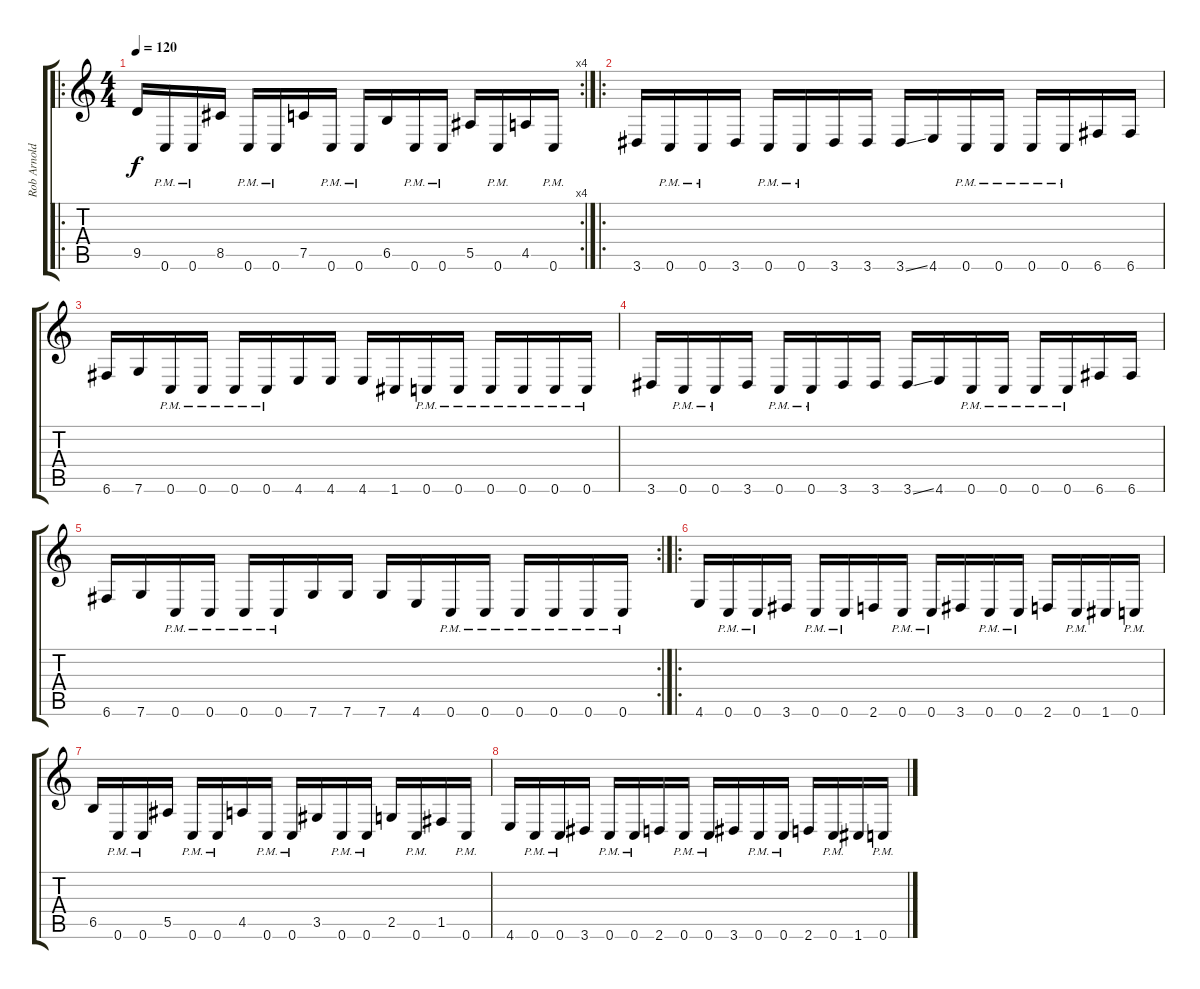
\track ("Rob Arnold" "Rob Arnold") {instrument distortionguitar}
\staff {score tabs}
\tuning (C4 G3 Eb3 Bb2 F2 C2) {hide}
\ro
\rc 4
\ts (4 4)
\tempo 120
\clef g2
\ks c
9.5.16{dy f} 0.6{pm}.16 0.6{pm}.16 8.5.16 0.6{pm}.16 0.6{pm}.16 7.5.16 0.6{pm}.16 0.6{pm}.16 6.5.16 0.6{pm}.16 0.6{pm}.16 5.5.16 0.6{pm}.16 4.5.16 0.6{pm}.16 |
\ro
3.6.16 0.6{pm}.16 0.6{pm}.16 3.6.16 0.6{pm}.16 0.6{pm}.16 3.6.16 3.6.16 3.6{ss}.16 4.6.16 0.6{pm}.16 0.6{pm}.16 0.6{pm}.16 0.6{pm}.16 6.6.16 6.6.16 |
6.6.16 7.6.16 0.6{pm}.16 0.6{pm}.16 0.6{pm}.16 0.6{pm}.16 4.6.16 4.6.16 4.6.16 1.6.16 0.6{pm}.16 0.6{pm}.16 0.6{pm}.16 0.6{pm}.16 0.6{pm}.16 0.6{pm}.16 |
3.6.16 0.6{pm}.16 0.6{pm}.16 3.6.16 0.6{pm}.16 0.6{pm}.16 3.6.16 3.6.16 3.6{ss}.16 4.6.16 0.6{pm}.16 0.6{pm}.16 0.6{pm}.16 0.6{pm}.16 6.6.16 6.6.16 |
\rc 2
6.6.16 7.6.16 0.6{pm}.16 0.6{pm}.16 0.6{pm}.16 0.6{pm}.16 7.6.16 7.6.16 7.6.16 4.6.16 0.6{pm}.16 0.6{pm}.16 0.6{pm}.16 0.6{pm}.16 0.6{pm}.16 0.6{pm}.16 |
\ro
4.6.16 0.6{pm}.16 0.6{pm}.16 3.6.16 0.6{pm}.16 0.6{pm}.16 2.6.16 0.6{pm}.16 0.6{pm}.16 3.6.16 0.6{pm}.16 0.6{pm}.16 2.6.16 0.6{pm}.16 1.6.16 0.6{pm}.16 |
6.5.16 0.6{pm}.16 0.6{pm}.16 5.5.16 0.6{pm}.16 0.6{pm}.16 4.5.16 0.6{pm}.16 0.6{pm}.16 3.5.16 0.6{pm}.16 0.6{pm}.16 2.5.16 0.6{pm}.16 1.5.16 0.6{pm}.16 |
4.6.16 0.6{pm}.16 0.6{pm}.16 3.6.16 0.6{pm}.16 0.6{pm}.16 2.6.16 0.6{pm}.16 0.6{pm}.16 3.6.16 0.6{pm}.16 0.6{pm}.16 2.6.16 0.6{pm}.16 1.6.16 0.6{pm}.16
